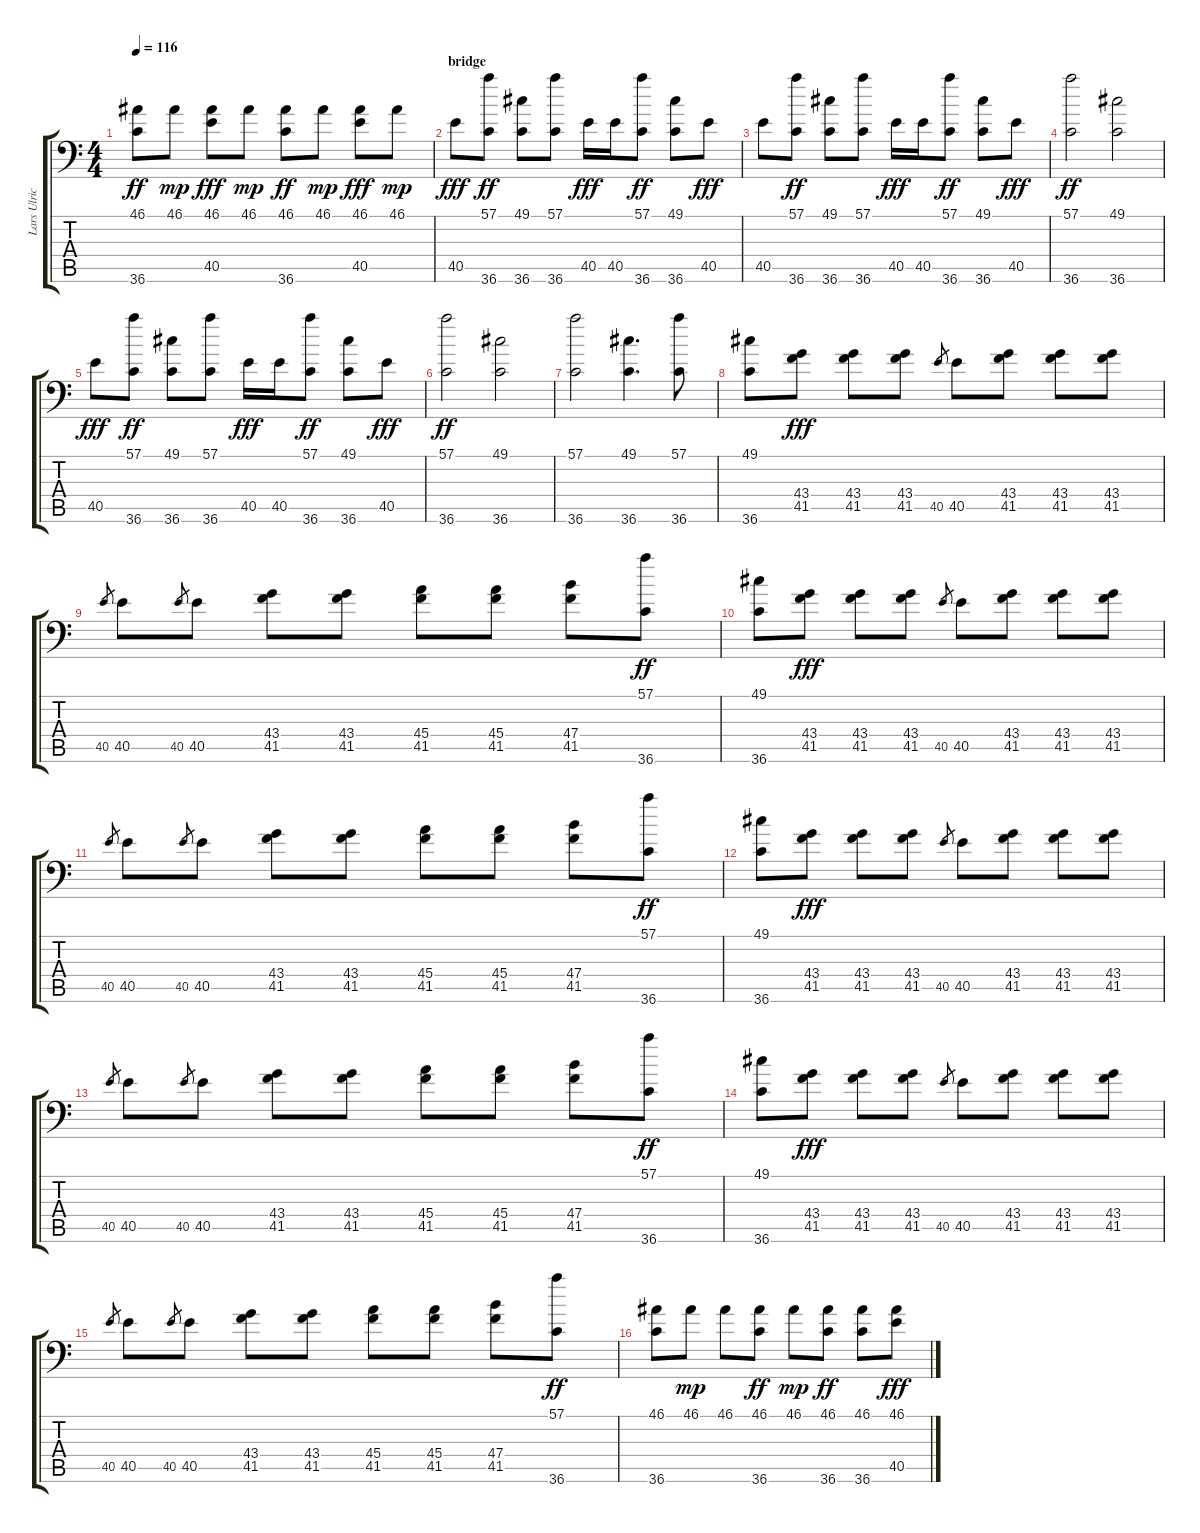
\track ("Lars Ulrich (Drums)" "Lars Ulric") {instrument acousticgrandpiano}
\staff {score tabs}
\tuning (C-1 C-1 C-1 C-1 C-1 C-1) {hide}
\ts (4 4)
\tempo 116
\clef f4
\ks c
(46.1 36.6).8{dy ff} 46.1.8{dy mp} (46.1 40.5).8{dy fff} 46.1.8{dy mp} (46.1 36.6).8{dy ff} 46.1.8{dy mp} (46.1 40.5).8{dy fff} 46.1.8{dy mp} |
\section ("" "bridge")
40.5.8{dy fff} (57.1 36.6).8{dy ff} (49.1 36.6).8 (57.1 36.6).8 40.5.16{dy fff} 40.5.16 (57.1 36.6).8{dy ff} (49.1 36.6).8 40.5.8{dy fff} |
40.5.8 (57.1 36.6).8{dy ff} (49.1 36.6).8 (57.1 36.6).8 40.5.16{dy fff} 40.5.16 (57.1 36.6).8{dy ff} (49.1 36.6).8 40.5.8{dy fff} |
(57.1 36.6).2{dy ff} (49.1 36.6).2 |
40.5.8{dy fff} (57.1 36.6).8{dy ff} (49.1 36.6).8 (57.1 36.6).8 40.5.16{dy fff} 40.5.16 (57.1 36.6).8{dy ff} (49.1 36.6).8 40.5.8{dy fff} |
(57.1 36.6).2{dy ff} (49.1 36.6).2 |
(57.1 36.6).2 (49.1 36.6).4{d} (57.1 36.6).8 |
(49.1 36.6).8 (43.4 41.5).8{dy fff} (43.4 41.5).8 (43.4 41.5).8 40.5.8{gr} 40.5.8 (43.4 41.5).8 (43.4 41.5).8 (43.4 41.5).8 |
40.5.8{gr} 40.5.8 40.5.8{gr} 40.5.8 (43.4 41.5).8 (43.4 41.5).8 (45.4 41.5).8 (45.4 41.5).8 (47.4 41.5).8 (57.1 36.6).8{dy ff} |
(49.1 36.6).8 (43.4 41.5).8{dy fff} (43.4 41.5).8 (43.4 41.5).8 40.5.8{gr} 40.5.8 (43.4 41.5).8 (43.4 41.5).8 (43.4 41.5).8 |
40.5.8{gr} 40.5.8 40.5.8{gr} 40.5.8 (43.4 41.5).8 (43.4 41.5).8 (45.4 41.5).8 (45.4 41.5).8 (47.4 41.5).8 (57.1 36.6).8{dy ff} |
(49.1 36.6).8 (43.4 41.5).8{dy fff} (43.4 41.5).8 (43.4 41.5).8 40.5.8{gr} 40.5.8 (43.4 41.5).8 (43.4 41.5).8 (43.4 41.5).8 |
40.5.8{gr} 40.5.8 40.5.8{gr} 40.5.8 (43.4 41.5).8 (43.4 41.5).8 (45.4 41.5).8 (45.4 41.5).8 (47.4 41.5).8 (57.1 36.6).8{dy ff} |
(49.1 36.6).8 (43.4 41.5).8{dy fff} (43.4 41.5).8 (43.4 41.5).8 40.5.8{gr} 40.5.8 (43.4 41.5).8 (43.4 41.5).8 (43.4 41.5).8 |
40.5.8{gr} 40.5.8 40.5.8{gr} 40.5.8 (43.4 41.5).8 (43.4 41.5).8 (45.4 41.5).8 (45.4 41.5).8 (47.4 41.5).8 (57.1 36.6).8{dy ff} |
(46.1 36.6).8 46.1.8{dy mp} 46.1.8 (46.1 36.6).8{dy ff} 46.1.8{dy mp} (46.1 36.6).8{dy ff} (46.1 36.6).8 (46.1 40.5).8{dy fff}
